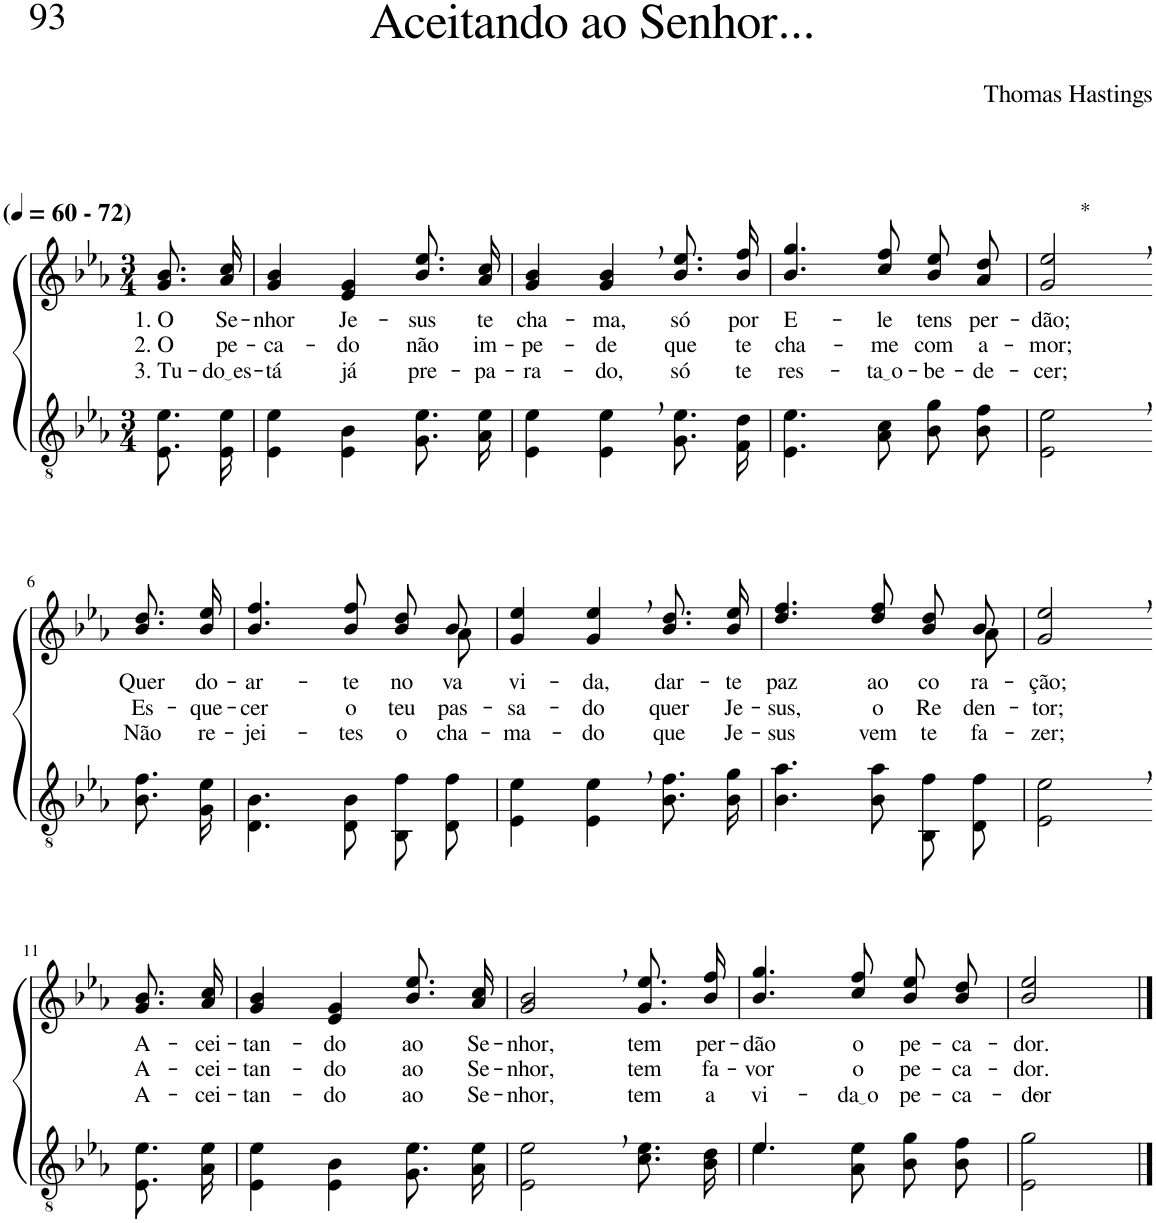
**kern	**kern	**text	**text	**text
*part2	*part1	*part1	*part1	*part1
*staff2	*staff1	*staff1	*staff1	*staff1
*I"Parte III e IV	*I"Parte I e II	*	*	*
*clefGv2	*clefG2	*	*	*
*Trd3c5	*Trd3c5	*	*	*
*k[b-e-a-]	*k[b-e-a-]	*	*	*
*M3/4	*M3/4	*	*	*
*MM60	*MM60	*	*	*
=1	=1	=1	=1	=1
!	!LO:TX:a:B:t=(	!	!	!
!	!LO:TX:a:B:t=- 72)	!	!	!
!	!	!LO:LY:b	!LO:LY:b	!LO:LY:b
8.E-/ 8.e-/L	8.g/ 8.b-/L	1. O	2. O	3. Tu-
!	!	!LO:LY:b	!LO:LY:b	!LO:LY:b
16E-/ 16e-/Jk	16a-/ 16cc/Jk	Se-	pe-	do es
=2	=2	=2	=2	=2
!	!	!LO:LY:b	!LO:LY:b	!LO:LY:b
4E-\ 4e-\	4g/ 4b-/	-nhor	-ca-	-tá
!	!	!LO:LY:b	!LO:LY:b	!LO:LY:b
4E-\ 4B-\	4e-/ 4g/	Je-	-do	já
!	!	!LO:LY:b	!LO:LY:b	!LO:LY:b
8.G\ 8.e-\L	8.b-\ 8.ee-\L	-sus	não	pre-
!	!	!LO:LY:b	!LO:LY:b	!LO:LY:b
16A-\ 16e-\Jk	16a-\ 16cc\Jk	te	im-	-pa-
=3	=3	=3	=3	=3
!	!	!LO:LY:b	!LO:LY:b	!LO:LY:b
4E-\ 4e-\	4g/ 4b-/	cha-	-pe-	-ra-
!	!	!LO:LY:b	!LO:LY:b	!LO:LY:b
4E-\, 4e-\,	4g/, 4b-/,	-ma,	-de	-do,
!	!	!LO:LY:b	!LO:LY:b	!LO:LY:b
8.G\ 8.e-\L	8.b-\ 8.ee-\L	só	que	só
!	!	!LO:LY:b	!LO:LY:b	!LO:LY:b
16F\ 16d\Jk	16b-\ 16ff\Jk	por	te	te
=4	=4	=4	=4	=4
!	!	!LO:LY:b	!LO:LY:b	!LO:LY:b
4.E-\ 4.e-\	4.b-/ 4.gg/	E-	cha-	res-
!	!	!LO:LY:b	!LO:LY:b	!LO:LY:b
8A-\ 8c\	8cc/ 8ff/	-le	-me	ta o
!	!	!LO:LY:b	!LO:LY:b	!LO:LY:b
8B-\ 8g\L	8b-\ 8ee-\L	tens	com	-be-
!	!	!LO:LY:b	!LO:LY:b	!LO:LY:b
8B-\ 8f\J	8a-\ 8dd\J	per-	a-	-de-
=5	=5	=5	=5	=5
!	!LO:TX:a:t=*	!	!	!
!	!	!LO:LY:b	!LO:LY:b	!LO:LY:b
2E-\, 2e-\,	2g/, 2ee-/,	-dão;	-mor;	-cer;
!!LO:LB:g=z
=6-	=6-	=6-	=6-	=6-
!	!	!LO:LY:b	!LO:LY:b	!LO:LY:b
8.B-\ 8.f\L	8.b-\ 8.dd\L	Quer	Es-	Não
!	!	!LO:LY:b	!LO:LY:b	!LO:LY:b
16G\ 16e-\Jk	16b-\ 16ee-\Jk	do-	-que-	re-
=7	=7	=7	=7	=7
!	!	!LO:LY:b	!LO:LY:b	!LO:LY:b
*	*^	*	*	*
4.D\ 4.B-\	4.b-/ 4.ff/	8ryy	-ar-	-cer	-jei-
!	!	!	!LO:LY:b	!LO:LY:b	!LO:LY:b
*	*v	*v	*	*	*
8D\ 8B-\	8b-/ 8ff/	-te	o	-tes
!	!	!LO:LY:b	!LO:LY:b	!LO:LY:b
8BB-/ 8f/L	8b-\ 8dd\L	no-	teu	o
*	*^	*	*	*
!	!	!	!LO:LY:b	!LO:LY:b	!LO:LY:b
8D/ 8f/J	8b-\J	8a-\	-va	pas-	cha-
=8	=8	=8	=8	=8	=8
!	!	!	!LO:LY:b	!LO:LY:b	!LO:LY:b
*	*v	*v	*	*	*
4E-\ 4e-\	4g/ 4ee-/	vi-	-sa-	-ma-
!	!	!LO:LY:b	!LO:LY:b	!LO:LY:b
4E-\, 4e-\,	4g/, 4ee-/,	-da,	-do	-do
!	!	!LO:LY:b	!LO:LY:b	!LO:LY:b
8.B-\ 8.f\L	8.b-\ 8.dd\L	dar-	quer	que
!	!	!LO:LY:b	!LO:LY:b	!LO:LY:b
16B-\ 16g\Jk	16b-\ 16ee-\Jk	-te	Je-	Je-
=9	=9	=9	=9	=9
!	!	!LO:LY:b	!LO:LY:b	!LO:LY:b
*	*^	*	*	*
4.B-\ 4.a-\	4.dd/ 4.ff/	8ryy	paz	-sus,	-sus
!	!	!	!LO:LY:b	!LO:LY:b	!LO:LY:b
*	*v	*v	*	*	*
8B-\ 8a-\	8dd/ 8ff/	ao	o	vem
!	!	!LO:LY:b	!LO:LY:b	!LO:LY:b
8BB-/ 8f/L	8b-\ 8dd\L	co-	Re-	te
*	*^	*	*	*
!	!	!	!LO:LY:b	!LO:LY:b	!LO:LY:b
8D/ 8f/J	8b-\J	8a-\	-ra-	-den-	fa-
=10	=10	=10	=10	=10	=10
!	!	!	!LO:LY:b	!LO:LY:b	!LO:LY:b
*	*v	*v	*	*	*
2E-\, 2e-\,	2g/, 2ee-/,	-ção;	-tor;	-zer;
!!LO:LB:g=z
=11-	=11-	=11-	=11-	=11-
!	!	!LO:LY:b	!LO:LY:b	!LO:LY:b
8.E-/ 8.e-/L	8.g/ 8.b-/L	A-	A-	A-
!	!	!LO:LY:b	!LO:LY:b	!LO:LY:b
16A-/ 16e-/Jk	16a-/ 16cc/Jk	-cei-	-cei-	-cei-
=12	=12	=12	=12	=12
!	!	!LO:LY:b	!LO:LY:b	!LO:LY:b
4E-\ 4e-\	4g/ 4b-/	-tan-	-tan-	-tan-
!	!	!LO:LY:b	!LO:LY:b	!LO:LY:b
4E-\ 4B-\	4e-/ 4g/	-do	-do	-do
!	!	!LO:LY:b	!LO:LY:b	!LO:LY:b
8.G\ 8.e-\L	8.b-\ 8.ee-\L	ao	ao	ao
!	!	!LO:LY:b	!LO:LY:b	!LO:LY:b
16A-\ 16e-\Jk	16a-\ 16cc\Jk	Se-	Se-	Se-
=13	=13	=13	=13	=13
!	!	!LO:LY:b	!LO:LY:b	!LO:LY:b
2E-\, 2e-\,	2g/, 2b-/,	-nhor,	-nhor,	-nhor,
!	!	!LO:LY:b	!LO:LY:b	!LO:LY:b
8.c\ 8.e-\L	8.g\ 8.ee-\L	tem	tem	tem
!	!	!LO:LY:b	!LO:LY:b	!LO:LY:b
16B-\ 16d\Jk	16b-\ 16ff\Jk	per-	fa-	a
=14	=14	=14	=14	=14
*^	*	*	*	*
!	!	!	!LO:LY:b	!LO:LY:b	!LO:LY:b
4.e-/	4.e-\	4.b-/ 4.gg/	-dão	-vor	vi-
!	!	!	!LO:LY:b	!LO:LY:b	!LO:LY:b
4.ryy	8A-\ 8e-\	8cc/ 8ff/	o	o	da o
!	!	!	!LO:LY:b	!LO:LY:b	!LO:LY:b
.	8B-\ 8g\L	8b-\ 8ee-\L	pe-	pe-	pe-
!	!	!	!LO:LY:b	!LO:LY:b	!LO:LY:b
.	8B-\ 8f\J	8b-\ 8dd\J	-ca-	-ca-	-ca-
=15	=15	=15	=15	=15	=15
!	!	!	!LO:LY:b	!LO:LY:b	!LO:LY:b
*v	*v	*	*	*	*
2E-\ 2g\	2b-/ 2ee-/	-dor.	-dor.	-dor-
==	==	==	==	==
*-	*-	*-	*-	*-
